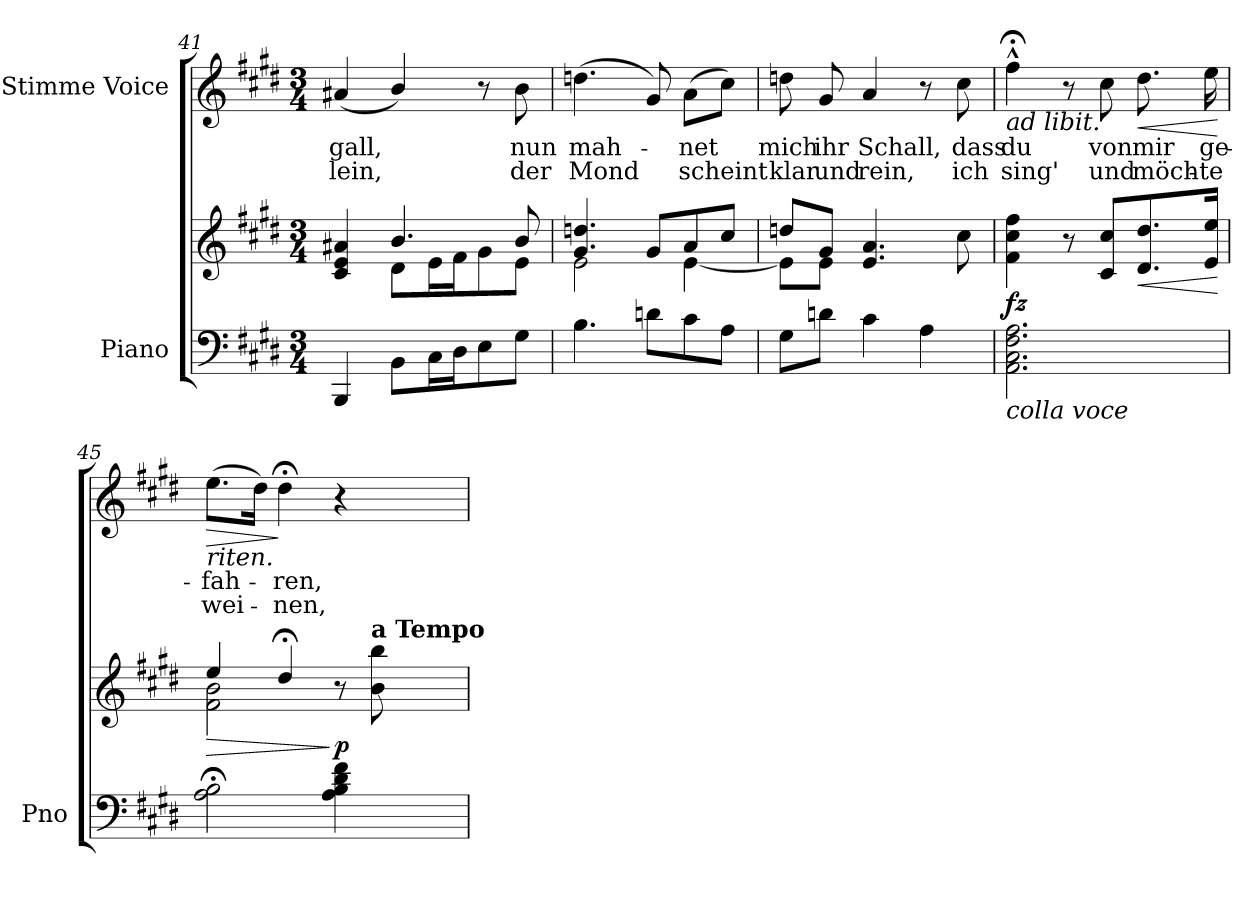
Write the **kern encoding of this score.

**kern	**kern	**dynam	**kern	**text	**text	**dynam
*part2	*part2	*part2	*part1	*part1	*part1	*part1
*staff3	*staff2	*staff2/3	*staff1	*staff1	*staff1	*staff1
*I"Piano	*	*	*I"Stimme Voice	*	*	*
*I'Pno	*	*	*	*	*	*
*clefF4	*clefG2	*	*clefG2	*	*	*
*k[f#c#g#d#]	*k[f#c#g#d#]	*	*k[f#c#g#d#]	*	*	*
*M3/4	*M3/4	*	*M3/4	*	*	*
=41	=41	=41	=41	=41	=41	=41
*	*^	*	*	*	*	*
!	!	!	!	!	!LO:LY:b	!LO:LY:b	!
4BBB/	4c#/ 4e/ 4a#X/	4ryy	.	(4a#X/	-gall,	-lein,	.
8BB\L	4.b/	8d#\L	.	4b/)	.	.	.
16C#\L	.	16e\L	.	.	.	.	.
16D#\J	.	16f#\J	.	.	.	.	.
8E\	.	8g#\	.	8r	.	.	.
!	!	!	!	!	!LO:LY:b	!LO:LY:b	!
8G#\J	8b/	8e\J	.	8b\	nun	der	.
=42	=42	=42	=42	=42	=42	=42	=42
!	!	!	!	!	!LO:LY:b	!LO:LY:b	!
4.B\	4.g#/ 4.ddn/	2e\	.	(4.ddn\	mah-	Mond	.
8dn\L	8g#/L	.	.	8g#/)	.	.	.
!	!	!	!	!	!LO:LY:b	!LO:LY:b	!
8c#\	8a/	[4e\	.	(8a\L	-net	scheint	.
8A\J	8cc#/J	.	.	8cc#\J)	.	.	.
!!LO:LB:g=z
=43	=43	=43	=43	=43	=43	=43	=43
!	!	!	!	!	!LO:LY:b	!LO:LY:b	!
8G#\L	8ddn/L	8e\L]	.	8ddn\	mich	klar	.
!	!	!	!	!	!LO:LY:b	!LO:LY:b	!
8dn\J	8g#/J	8e\J	.	8g#/	ihr	und	.
!	!	!	!	!	!LO:LY:b	!LO:LY:b	!
4c#\	4.e/ 4.a/	2ryy	.	4a/	Schall,	rein,	.
4A\	.	.	.	8r	.	.	.
!	!	!	!	!	!LO:LY:b	!LO:LY:b	!
.	8cc#\	.	.	8cc#\	dass	ich	.
*	*v	*v	*	*	*	*	*
=44	=44	=44	=44	=44	=44	=44
!	!	!	!LO:TX:b:i:t=ad libit.	!	!	!
!LO:TX:b:i:t=colla voce	!	!	!	!	!	!
!	!	!LO:DY:b	!	!LO:LY:b	!LO:LY:b	!
2.AA\ 2.C#\ 2.F#\ 2.A\	4f#\ 4cc#\ 4ff#\	fz	4ff#;<^^\	du	sing'	.
.	8r	.	8r	.	.	.
!	!	!	!	!LO:LY:b	!LO:LY:b	!
.	8c#/ 8cc#/L	.	8cc#\	von	und	.
!	!	!LO:HP:b	!	!LO:LY:b	!LO:LY:b	!LO:HP:b
.	8.d#/ 8.dd#/	<	8.dd#\	mir	möch-	<
!	!	!	!	!LO:LY:b	!LO:LY:b	!
.	16e/ 16ee/Jk	.	16ee\	ge-	-te	.
.	.	[	.	.	.	[
=45	=45	=45	=45	=45	=45	=45
!	!	!	!LO:TX:b:i:t=riten.	!	!	!
!	!	!LO:HP:b	!	!LO:LY:b	!LO:LY:b	!LO:HP:b
*	*^	*	*	*	*	*
2A\;< 2B\;<	4ee/	2f#\ 2b\	>	(8.ee\L	-fah-	wei-	>
.	.	.	.	16dd#\Jk)	.	.	.
!	!	!	!	!	!LO:LY:b	!LO:LY:b	!
.	4dd#;</	.	.	4dd#;<\	-ren,	-nen,	]
!	!	!	!LO:DY:n=1:b	!	!	!	!
4A\ 4B\ 4d#\ 4f#\	8r	4ryy	] p	4r	.	.	.
!	!LO:TX:a:B:t=a Tempo	!	!	!	!	!	!
.	8b\ 8bb\	.	.	.	.	.	.
*	*v	*v	*	*	*	*	*
=	=	=	=	=	=	=
*-	*-	*-	*-	*-	*-	*-
